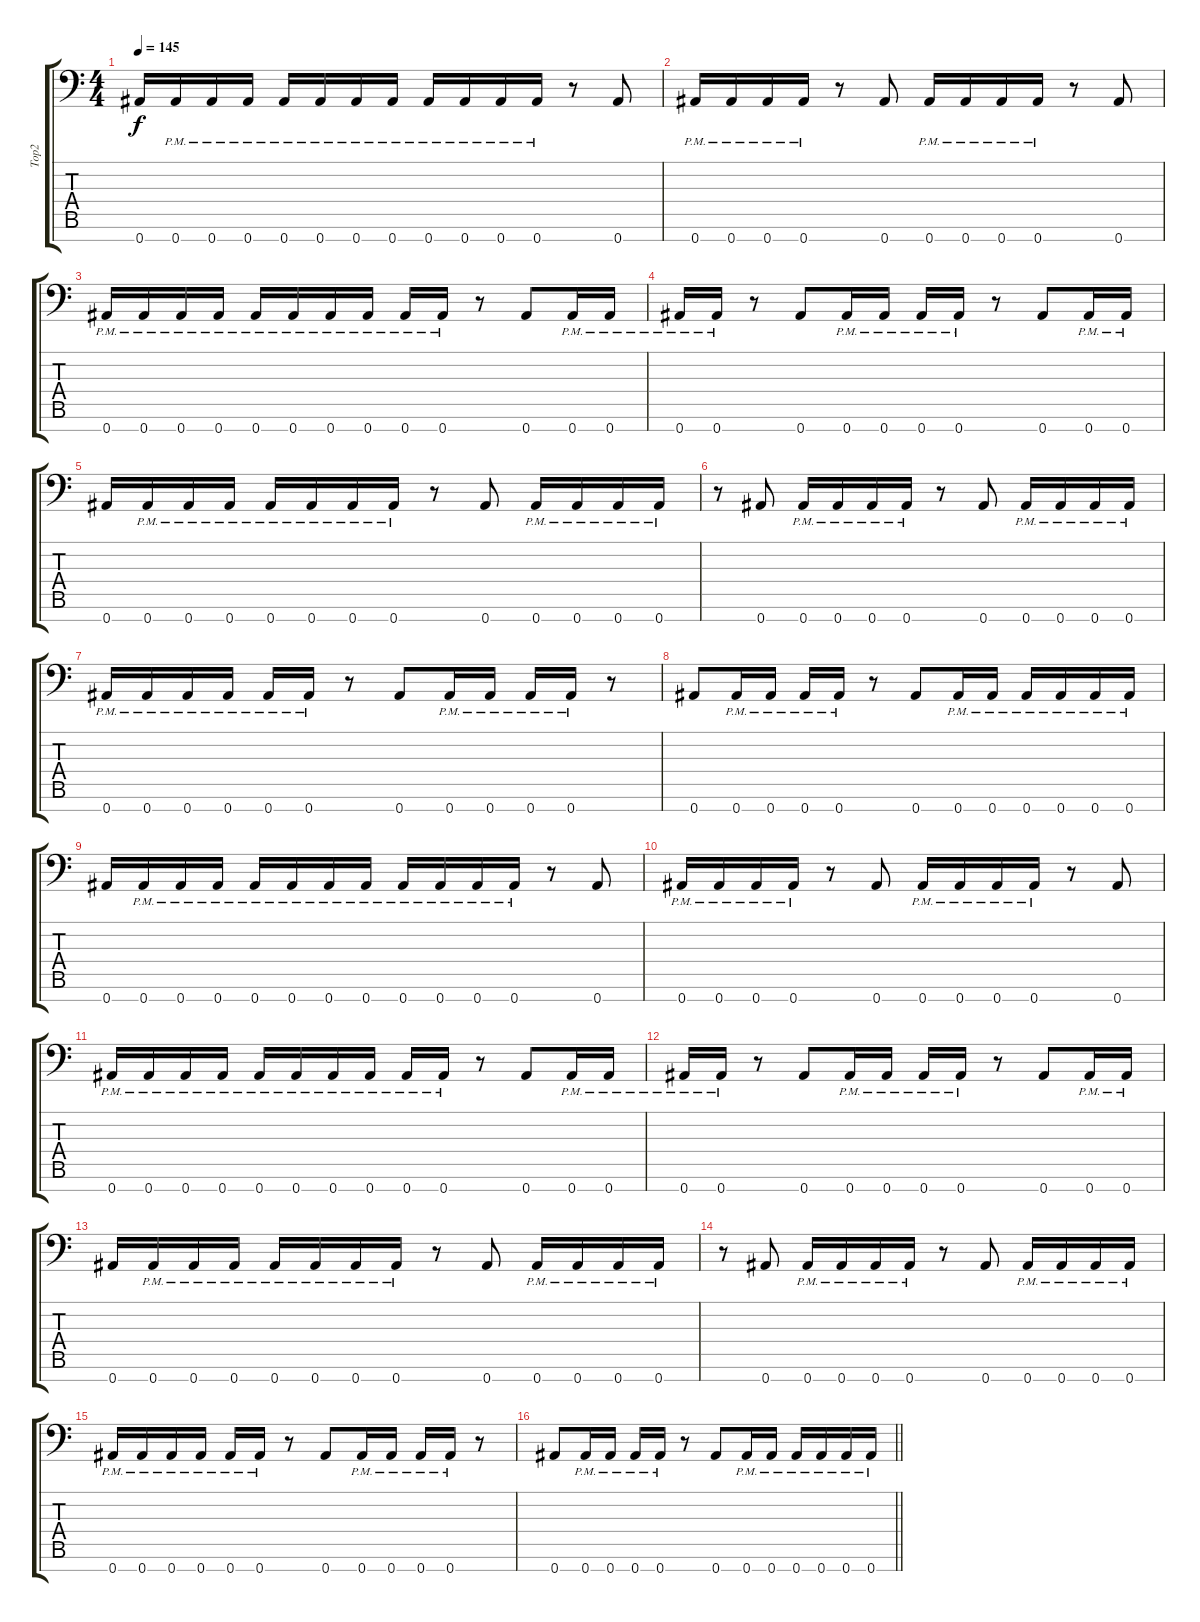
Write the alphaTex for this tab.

\track ("Top2" "Top2") {instrument overdrivenguitar}
\staff {score tabs}
\tuning (Eb4 Bb3 Gb3 Db3 Ab2 Eb2 Bb1) {hide}
\ts (4 4)
\tempo 145
\clef f4
\ks c
0.7.16{dy f} 0.7{pm}.16 0.7{pm}.16 0.7{pm}.16 0.7{pm}.16 0.7{pm}.16 0.7{pm}.16 0.7{pm}.16 0.7{pm}.16 0.7{pm}.16 0.7{pm}.16 0.7{pm}.16 r.8 0.7.8 |
0.7{pm}.16 0.7{pm}.16 0.7{pm}.16 0.7{pm}.16 r.8 0.7.8 0.7{pm}.16 0.7{pm}.16 0.7{pm}.16 0.7{pm}.16 r.8 0.7.8 |
0.7{pm}.16 0.7{pm}.16 0.7{pm}.16 0.7{pm}.16 0.7{pm}.16 0.7{pm}.16 0.7{pm}.16 0.7{pm}.16 0.7{pm}.16 0.7{pm}.16 r.8 0.7.8 0.7{pm}.16 0.7{pm}.16 |
0.7{pm}.16 0.7{pm}.16 r.8 0.7.8 0.7{pm}.16 0.7{pm}.16 0.7{pm}.16 0.7{pm}.16 r.8 0.7.8 0.7{pm}.16 0.7{pm}.16 |
0.7.16 0.7{pm}.16 0.7{pm}.16 0.7{pm}.16 0.7{pm}.16 0.7{pm}.16 0.7{pm}.16 0.7{pm}.16 r.8 0.7.8 0.7{pm}.16 0.7{pm}.16 0.7{pm}.16 0.7{pm}.16 |
r.8 0.7.8 0.7{pm}.16 0.7{pm}.16 0.7{pm}.16 0.7{pm}.16 r.8 0.7.8 0.7{pm}.16 0.7{pm}.16 0.7{pm}.16 0.7{pm}.16 |
0.7{pm}.16 0.7{pm}.16 0.7{pm}.16 0.7{pm}.16 0.7{pm}.16 0.7{pm}.16 r.8 0.7.8 0.7{pm}.16 0.7{pm}.16 0.7{pm}.16 0.7{pm}.16 r.8 |
0.7.8 0.7{pm}.16 0.7{pm}.16 0.7{pm}.16 0.7{pm}.16 r.8 0.7.8 0.7{pm}.16 0.7{pm}.16 0.7{pm}.16 0.7{pm}.16 0.7{pm}.16 0.7{pm}.16 |
0.7.16 0.7{pm}.16 0.7{pm}.16 0.7{pm}.16 0.7{pm}.16 0.7{pm}.16 0.7{pm}.16 0.7{pm}.16 0.7{pm}.16 0.7{pm}.16 0.7{pm}.16 0.7{pm}.16 r.8 0.7.8 |
0.7{pm}.16 0.7{pm}.16 0.7{pm}.16 0.7{pm}.16 r.8 0.7.8 0.7{pm}.16 0.7{pm}.16 0.7{pm}.16 0.7{pm}.16 r.8 0.7.8 |
0.7{pm}.16 0.7{pm}.16 0.7{pm}.16 0.7{pm}.16 0.7{pm}.16 0.7{pm}.16 0.7{pm}.16 0.7{pm}.16 0.7{pm}.16 0.7{pm}.16 r.8 0.7.8 0.7{pm}.16 0.7{pm}.16 |
0.7{pm}.16 0.7{pm}.16 r.8 0.7.8 0.7{pm}.16 0.7{pm}.16 0.7{pm}.16 0.7{pm}.16 r.8 0.7.8 0.7{pm}.16 0.7{pm}.16 |
0.7.16 0.7{pm}.16 0.7{pm}.16 0.7{pm}.16 0.7{pm}.16 0.7{pm}.16 0.7{pm}.16 0.7{pm}.16 r.8 0.7.8 0.7{pm}.16 0.7{pm}.16 0.7{pm}.16 0.7{pm}.16 |
r.8 0.7.8 0.7{pm}.16 0.7{pm}.16 0.7{pm}.16 0.7{pm}.16 r.8 0.7.8 0.7{pm}.16 0.7{pm}.16 0.7{pm}.16 0.7{pm}.16 |
0.7{pm}.16 0.7{pm}.16 0.7{pm}.16 0.7{pm}.16 0.7{pm}.16 0.7{pm}.16 r.8 0.7.8 0.7{pm}.16 0.7{pm}.16 0.7{pm}.16 0.7{pm}.16 r.8 |
\barLineRight lightlight
0.7.8 0.7{pm}.16 0.7{pm}.16 0.7{pm}.16 0.7{pm}.16 r.8 0.7.8 0.7{pm}.16 0.7{pm}.16 0.7{pm}.16 0.7{pm}.16 0.7{pm}.16 0.7{pm}.16
